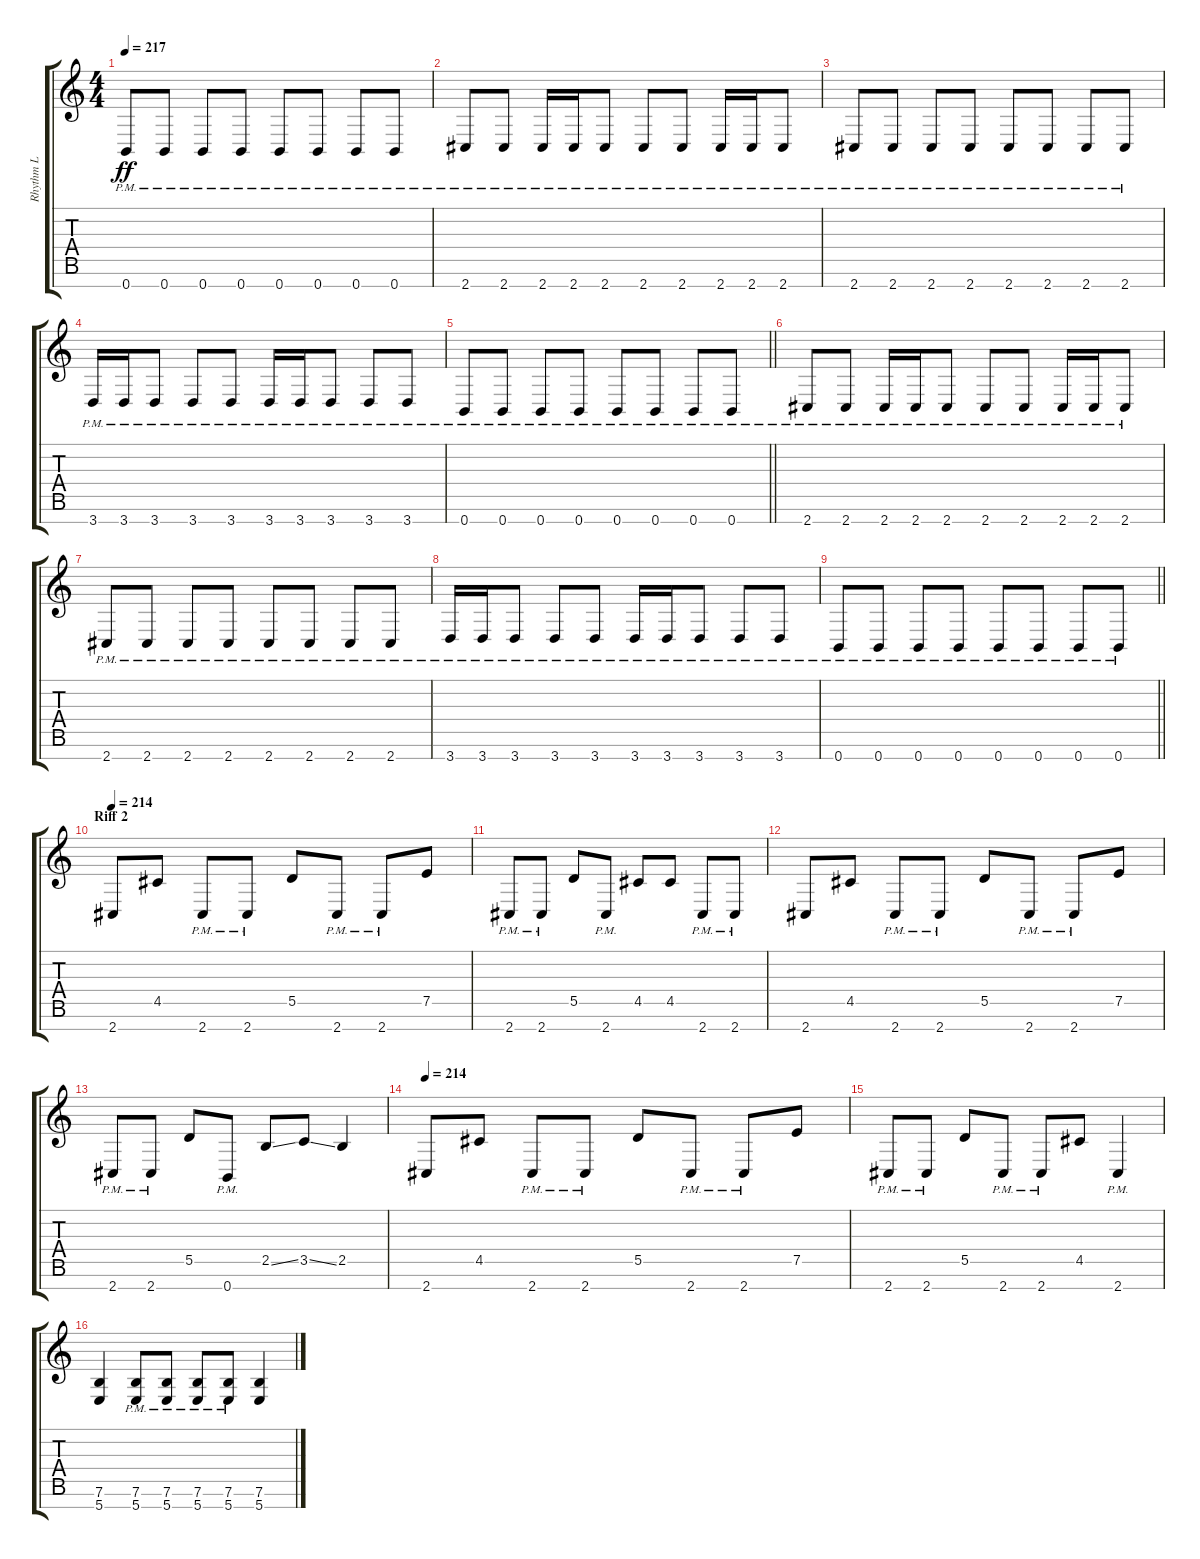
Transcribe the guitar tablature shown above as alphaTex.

\track ("Rhythm L" "Rhythm L") {instrument distortionguitar}
\staff {score tabs}
\tuning (E4 B3 G3 D3 A2 E2 B1) {hide}
\ts (4 4)
\tempo 217
\clef g2
\ks c
0.7{pm}.8{dy ff} 0.7{pm}.8 0.7{pm}.8 0.7{pm}.8 0.7{pm}.8 0.7{pm}.8 0.7{pm}.8 0.7{pm}.8 |
2.7{pm}.8 2.7{pm}.8 2.7{pm}.16 2.7{pm}.16 2.7{pm}.8 2.7{pm}.8 2.7{pm}.8 2.7{pm}.16 2.7{pm}.16 2.7{pm}.8 |
2.7{pm}.8 2.7{pm}.8 2.7{pm}.8 2.7{pm}.8 2.7{pm}.8 2.7{pm}.8 2.7{pm}.8 2.7{pm}.8 |
3.7{pm}.16 3.7{pm}.16 3.7{pm}.8 3.7{pm}.8 3.7{pm}.8 3.7{pm}.16 3.7{pm}.16 3.7{pm}.8 3.7{pm}.8 3.7{pm}.8 |
\barLineRight lightlight
0.7{pm}.8 0.7{pm}.8 0.7{pm}.8 0.7{pm}.8 0.7{pm}.8 0.7{pm}.8 0.7{pm}.8 0.7{pm}.8 |
2.7{pm}.8 2.7{pm}.8 2.7{pm}.16 2.7{pm}.16 2.7{pm}.8 2.7{pm}.8 2.7{pm}.8 2.7{pm}.16 2.7{pm}.16 2.7{pm}.8 |
2.7{pm}.8 2.7{pm}.8 2.7{pm}.8 2.7{pm}.8 2.7{pm}.8 2.7{pm}.8 2.7{pm}.8 2.7{pm}.8 |
3.7{pm}.16 3.7{pm}.16 3.7{pm}.8 3.7{pm}.8 3.7{pm}.8 3.7{pm}.16 3.7{pm}.16 3.7{pm}.8 3.7{pm}.8 3.7{pm}.8 |
\barLineRight lightlight
0.7{pm}.8 0.7{pm}.8 0.7{pm}.8 0.7{pm}.8 0.7{pm}.8 0.7{pm}.8 0.7{pm}.8 0.7{pm}.8 |
\section ("" "Riff 2")
\tempo 214
2.7.8 4.5.8 2.7{pm}.8 2.7{pm}.8 5.5.8 2.7{pm}.8 2.7{pm}.8 7.5.8 |
2.7{pm}.8 2.7{pm}.8 5.5.8 2.7{pm}.8 4.5.8 4.5.8 2.7{pm}.8 2.7{pm}.8 |
2.7.8 4.5.8 2.7{pm}.8 2.7{pm}.8 5.5.8 2.7{pm}.8 2.7{pm}.8 7.5.8 |
2.7{pm}.8 2.7{pm}.8 5.5.8 0.7{pm}.8 2.5{ss}.8 3.5{ss}.8 2.5.4 |
\tempo 214
2.7.8 4.5.8 2.7{pm}.8 2.7{pm}.8 5.5.8 2.7{pm}.8 2.7{pm}.8 7.5.8 |
2.7{pm}.8 2.7{pm}.8 5.5.8 2.7{pm}.8 2.7{pm}.8 4.5.8 2.7{pm}.4 |
(7.6 5.7).4 (7.6{pm} 5.7{pm}).8 (7.6{pm} 5.7{pm}).8 (7.6{pm} 5.7{pm}).8 (7.6{pm} 5.7{pm}).8 (7.6 5.7).4
